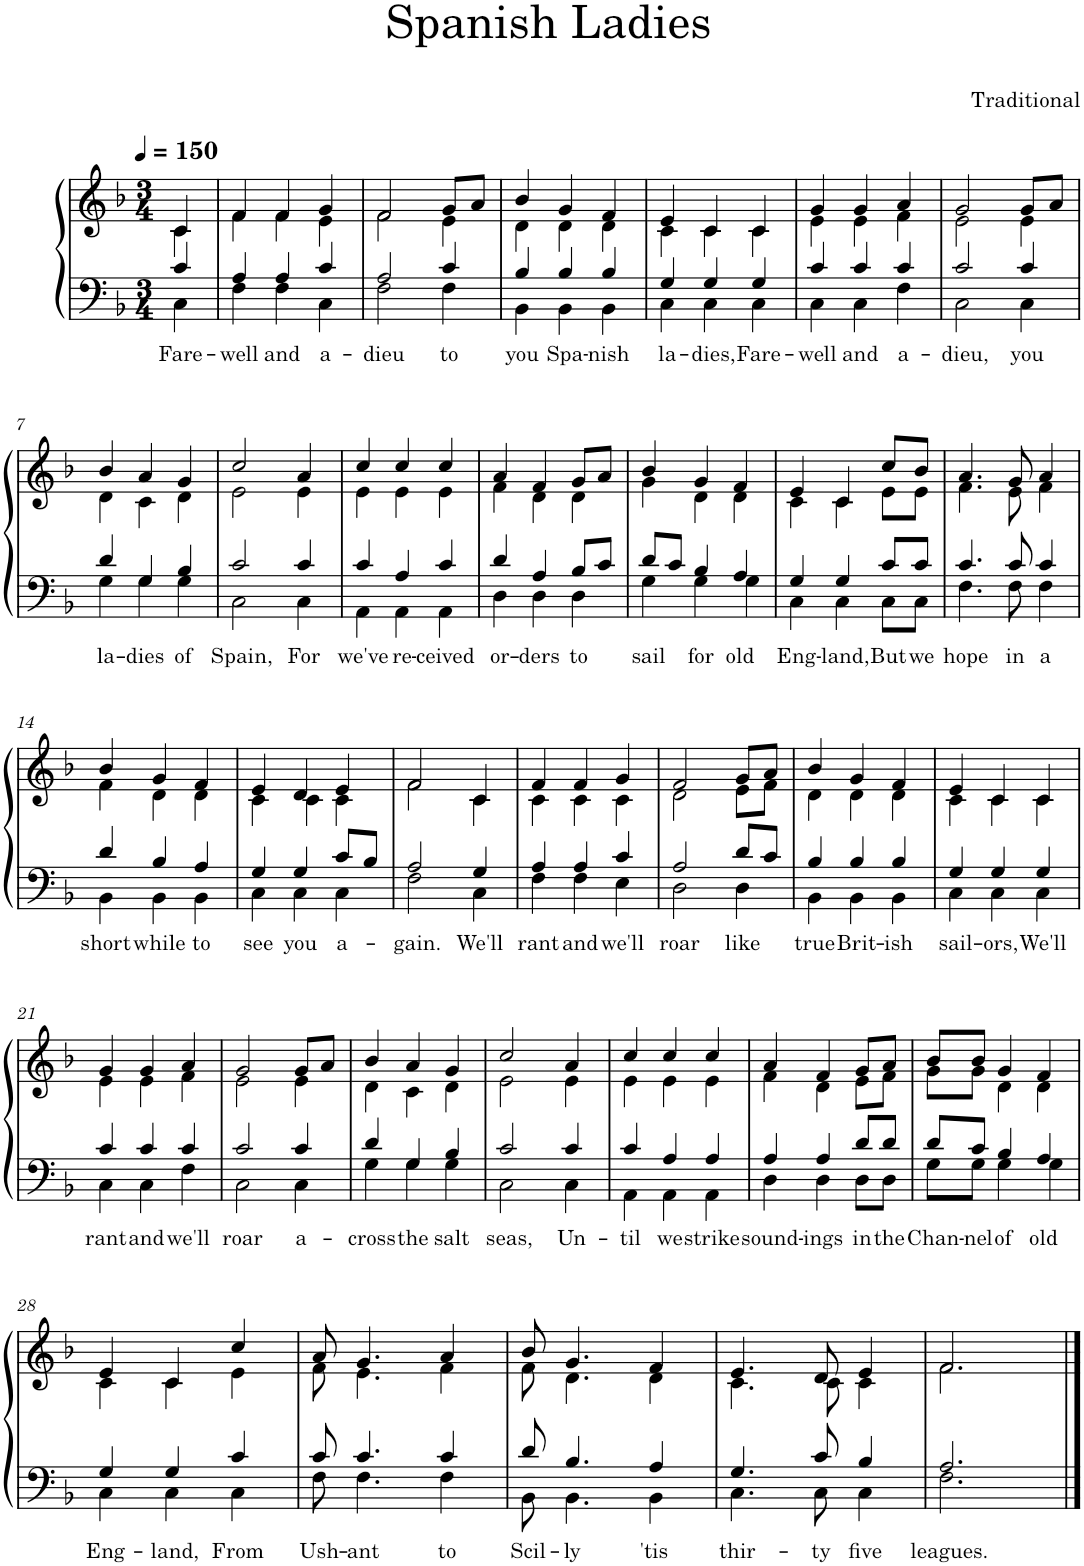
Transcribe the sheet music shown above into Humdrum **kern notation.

**kern	**text	**kern
*part1	*part1	*part1
*staff2	*staff2	*staff1
*I"Piano	*	*
*I'Pno.	*	*
*clefF4	*	*clefG2
*k[b-]	*	*k[b-]
*M3/4	*	*M3/4
*MM150	*	*MM150
=	=	=
*^	*	*
!	!	!LO:LY:b	!
*	*	*	*^
4c/	4C\	Fare-	4c/	4c\
=1	=1	=1	=1	=1
!	!	!LO:LY:b	!	!
4A/	4F\	-well	4f/	4f\
!	!	!LO:LY:b	!	!
4A/	4F\	and	4f/	4f\
!	!	!LO:LY:b	!	!
4c/	4C\	a-	4g/	4e\
=2	=2	=2	=2	=2
!	!	!LO:LY:b	!	!
2A/	2F\	-dieu	2f/	2f\
!	!	!LO:LY:b	!	!
4c/	4F\	to	8g/L	4e\
.	.	.	8a/J	.
=3	=3	=3	=3	=3
!	!	!LO:LY:b	!	!
4B-/	4BB-\	you	4b-/	4d\
!	!	!LO:LY:b	!	!
4B-/	4BB-\	Spa-	4g/	4d\
!	!	!LO:LY:b	!	!
4B-/	4BB-\	-nish	4f/	4d\
=4	=4	=4	=4	=4
!	!	!LO:LY:b	!	!
4G/	4C\	la-	4e/	4c\
!	!	!LO:LY:b	!	!
4G/	4C\	-dies,	4c/	4c\
!	!	!LO:LY:b	!	!
4G/	4C\	Fare-	4c/	4c\
=5	=5	=5	=5	=5
!	!	!LO:LY:b	!	!
4c/	4C\	-well	4g/	4e\
!	!	!LO:LY:b	!	!
4c/	4C\	and	4g/	4e\
!	!	!LO:LY:b	!	!
4c/	4F\	a-	4a/	4f\
=6	=6	=6	=6	=6
!	!	!LO:LY:b	!	!
2c/	2C\	-dieu,	2g/	2e\
!	!	!LO:LY:b	!	!
4c/	4C\	you	8g/L	4e\
.	.	.	8a/J	.
!!LO:LB:g=z	!!
=7	=7	=7	=7	=7
!	!	!LO:LY:b	!	!
4d/	4G\	la-	4b-/	4d\
!	!	!LO:LY:b	!	!
4G/	4G\	-dies	4a/	4c\
!	!	!LO:LY:b	!	!
4B-/	4G\	of	4g/	4d\
=8	=8	=8	=8	=8
!	!	!LO:LY:b	!	!
2c/	2C\	Spain,	2cc/	2e\
!	!	!LO:LY:b	!	!
4c/	4C\	For	4a/	4e\
=9	=9	=9	=9	=9
!	!	!LO:LY:b	!	!
4c/	4AA\	we've	4cc/	4e\
!	!	!LO:LY:b	!	!
4A/	4AA\	re-	4cc/	4e\
!	!	!LO:LY:b	!	!
4c/	4AA\	-ceived	4cc/	4e\
=10	=10	=10	=10	=10
!	!	!LO:LY:b	!	!
4d/	4D\	or-	4a/	4f\
!	!	!LO:LY:b	!	!
4A/	4D\	-ders	4f/	4d\
!	!	!LO:LY:b	!	!
8B-/L	4D\	to	8g/L	4d\
8c/J	.	.	8a/J	.
=11	=11	=11	=11	=11
!	!	!LO:LY:b	!	!
8d/L	4G\	sail	4b-/	4g\
8c/J	.	.	.	.
!	!	!LO:LY:b	!	!
4B-/	4G\	for	4g/	4d\
!	!	!LO:LY:b	!	!
4A/	4G\	old	4f/	4d\
=12	=12	=12	=12	=12
!	!	!LO:LY:b	!	!
4G/	4C\	Eng-	4e/	4c\
!	!	!LO:LY:b	!	!
4G/	4C\	-land,	4c/	4c\
!	!	!LO:LY:b	!	!
8c/L	8C\L	But	8cc/L	8e\L
!	!	!LO:LY:b	!	!
8c/J	8C\J	we	8b-/J	8e\J
=13	=13	=13	=13	=13
!	!	!LO:LY:b	!	!
4.c/	4.F\	hope	4.a/	4.f\
!	!	!LO:LY:b	!	!
8c/	8F\	in	8g/	8e\
!	!	!LO:LY:b	!	!
4c/	4F\	a	4a/	4f\
!!LO:LB:g=z	!!
=14	=14	=14	=14	=14
!	!	!LO:LY:b	!	!
4d/	4BB-\	short	4b-/	4f\
!	!	!LO:LY:b	!	!
4B-/	4BB-\	while	4g/	4d\
!	!	!LO:LY:b	!	!
4A/	4BB-\	to	4f/	4d\
=15	=15	=15	=15	=15
!	!	!LO:LY:b	!	!
4G/	4C\	see	4e/	4c\
!	!	!LO:LY:b	!	!
4G/	4C\	you	4d/	4c\
!	!	!LO:LY:b	!	!
8c/L	4C\	a-	4e/	4c\
8B-/J	.	.	.	.
=16	=16	=16	=16	=16
!	!	!LO:LY:b	!	!
2A/	2F\	-gain.	2f/	2f\
!	!	!LO:LY:b	!	!
4G/	4C\	We'll	4c/	4c\
=17	=17	=17	=17	=17
!	!	!LO:LY:b	!	!
4A/	4F\	rant	4f/	4c\
!	!	!LO:LY:b	!	!
4A/	4F\	and	4f/	4c\
!	!	!LO:LY:b	!	!
4c/	4E\	we'll	4g/	4c\
=18	=18	=18	=18	=18
!	!	!LO:LY:b	!	!
2A/	2D\	roar	2f/	2d\
!	!	!LO:LY:b	!	!
8d/L	4D\	like	8g/L	8e\L
8c/J	.	.	8a/J	8f\J
=19	=19	=19	=19	=19
!	!	!LO:LY:b	!	!
4B-/	4BB-\	true	4b-/	4d\
!	!	!LO:LY:b	!	!
4B-/	4BB-\	Brit-	4g/	4d\
!	!	!LO:LY:b	!	!
4B-/	4BB-\	-ish	4f/	4d\
=20	=20	=20	=20	=20
!	!	!LO:LY:b	!	!
4G/	4C\	sail-	4e/	4c\
!	!	!LO:LY:b	!	!
4G/	4C\	ors,	4c/	4c\
!	!	!LO:LY:b	!	!
4G/	4C\	We'll	4c/	4c\
!!LO:LB:g=z	!!
=21	=21	=21	=21	=21
!	!	!LO:LY:b	!	!
4c/	4C\	rant	4g/	4e\
!	!	!LO:LY:b	!	!
4c/	4C\	and	4g/	4e\
!	!	!LO:LY:b	!	!
4c/	4F\	we'll	4a/	4f\
=22	=22	=22	=22	=22
!	!	!LO:LY:b	!	!
2c/	2C\	roar	2g/	2e\
!	!	!LO:LY:b	!	!
4c/	4C\	a-	8g/L	4e\
.	.	.	8a/J	.
=23	=23	=23	=23	=23
!	!	!LO:LY:b	!	!
4d/	4G\	-cross	4b-/	4d\
!	!	!LO:LY:b	!	!
4G/	4G\	the	4a/	4c\
!	!	!LO:LY:b	!	!
4B-/	4G\	salt	4g/	4d\
=24	=24	=24	=24	=24
!	!	!LO:LY:b	!	!
2c/	2C\	seas,	2cc/	2e\
!	!	!LO:LY:b	!	!
4c/	4C\	Un-	4a/	4e\
=25	=25	=25	=25	=25
!	!	!LO:LY:b	!	!
4c/	4AA\	-til	4cc/	4e\
!	!	!LO:LY:b	!	!
4A/	4AA\	we	4cc/	4e\
!	!	!LO:LY:b	!	!
4A/	4AA\	strike	4cc/	4e\
=26	=26	=26	=26	=26
!	!	!LO:LY:b	!	!
4A/	4D\	sound-	4a/	4f\
!	!	!LO:LY:b	!	!
4A/	4D\	-ings	4f/	4d\
!	!	!LO:LY:b	!	!
8d/L	8D\L	in	8g/L	8e\L
!	!	!LO:LY:b	!	!
8d/J	8D\J	the	8a/J	8f\J
=27	=27	=27	=27	=27
!	!	!LO:LY:b	!	!
8d/L	8G\L	Chan-	8b-/L	8g\L
!	!	!LO:LY:b	!	!
8c/J	8G\J	-nel	8b-/J	8g\J
!	!	!LO:LY:b	!	!
4B-/	4G\	of	4g/	4d\
!	!	!LO:LY:b	!	!
4A/	4G\	old	4f/	4d\
!!LO:LB:g=z	!!
=28	=28	=28	=28	=28
!	!	!LO:LY:b	!	!
4G/	4C\	Eng-	4e/	4c\
!	!	!LO:LY:b	!	!
4G/	4C\	-land,	4c/	4c\
!	!	!LO:LY:b	!	!
4c/	4C\	From	4cc/	4e\
=29	=29	=29	=29	=29
!	!	!LO:LY:b	!	!
8c/	8F\	Ush-	8a/	8f\
!	!	!LO:LY:b	!	!
4.c/	4.F\	-ant	4.g/	4.e\
!	!	!LO:LY:b	!	!
4c/	4F\	to	4a/	4f\
=30	=30	=30	=30	=30
!	!	!LO:LY:b	!	!
8d/	8BB-\	Scil-	8b-/	8f\
!	!	!LO:LY:b	!	!
4.B-/	4.BB-\	-ly	4.g/	4.d\
!	!	!LO:LY:b	!	!
4A/	4BB-\	'tis	4f/	4d\
=31	=31	=31	=31	=31
!	!	!LO:LY:b	!	!
4.G/	4.C\	thir-	4.e/	4.c\
!	!	!LO:LY:b	!	!
8c/	8C\	ty	8d/	8c\
!	!	!LO:LY:b	!	!
4B-/	4C\	five	4e/	4c\
=32	=32	=32	=32	=32
!	!	!LO:LY:b	!	!
2.A/	2.F\	leagues.	2.f/	2.f\
*v	*v	*	*	*
*	*	*v	*v
==	==	==
*-	*-	*-
